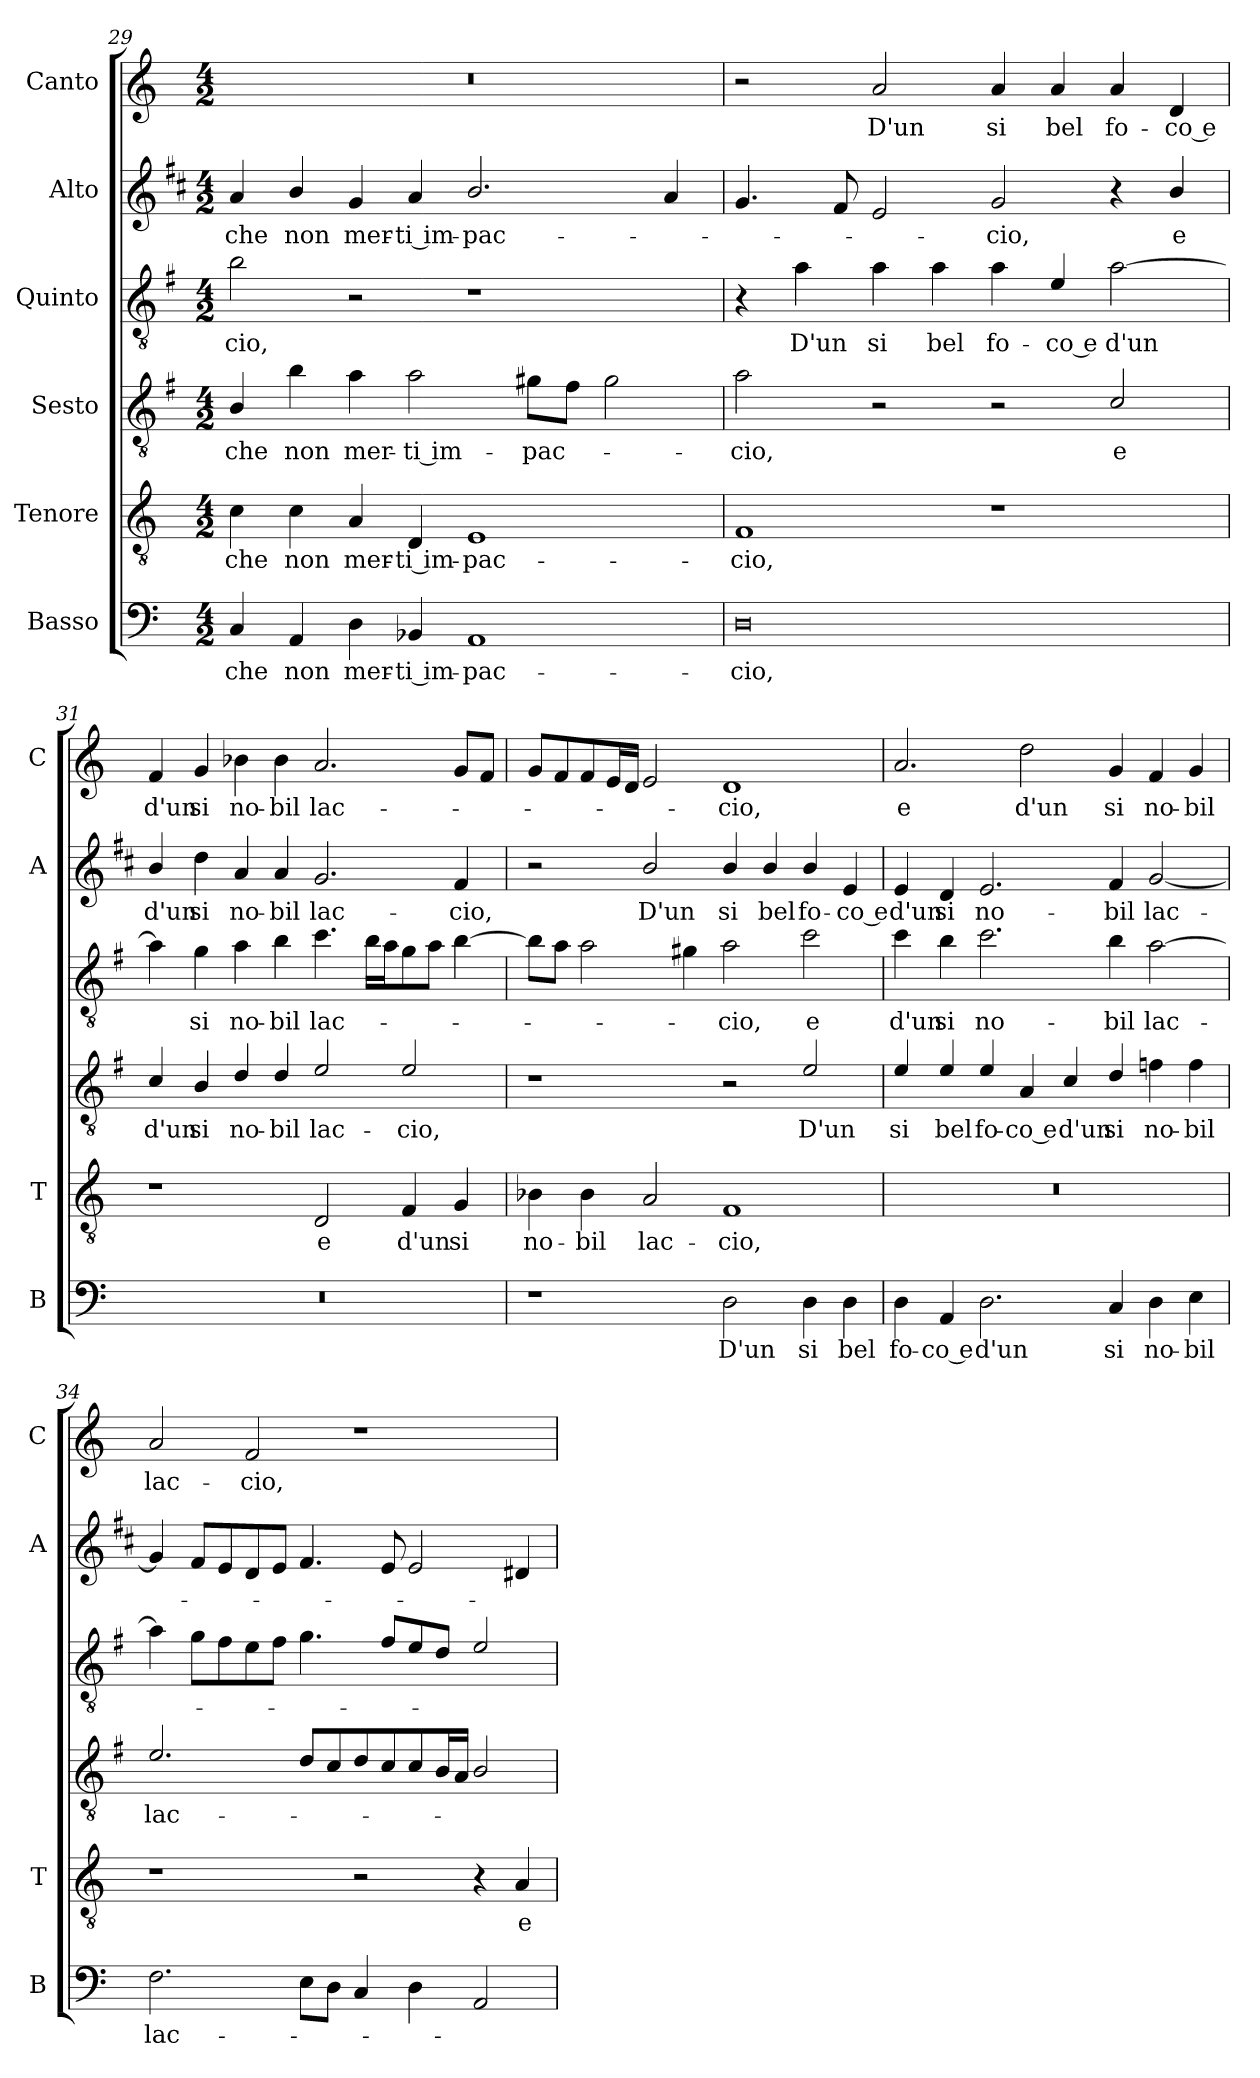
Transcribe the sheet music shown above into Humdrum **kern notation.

**kern	**text	**kern	**text	**kern	**text	**kern	**text	**kern	**text	**kern	**text
*part6	*part6	*part5	*part5	*part4	*part4	*part3	*part3	*part2	*part2	*part1	*part1
*staff6	*staff6	*staff5	*staff5	*staff4	*staff4	*staff3	*staff3	*staff2	*staff2	*staff1	*staff1
*I"Basso	*	*I"Tenore	*	*I"Sesto	*	*I"Quinto	*	*I"Alto	*	*I"Canto	*
*I'B	*	*I'T	*	*	*	*	*	*I'A	*	*I'C	*
*clefF4	*	*clefGv2	*	*clefGv2	*	*clefGv2	*	*clefG2	*	*clefG2	*
*	*	*	*	*ITrd4c7	*	*ITrd4c7	*	*ITrd1c2	*	*	*
*k[]	*	*k[]	*	*k[]	*	*k[]	*	*k[]	*	*k[]	*
*C:	*	*C:	*	*C:	*	*C:	*	*C:	*	*C:	*
*M4/2	*	*M4/2	*	*M4/2	*	*M4/2	*	*M4/2	*	*M4/2	*
=29	=29	=29	=29	=29	=29	=29	=29	=29	=29	=29	=29
!	!LO:LY:b	!	!LO:LY:b	!	!LO:LY:b	!	!LO:LY:b	!	!LO:LY:b	!	!
4C/	-che	4c\	-che	4E/	-che	2e\	-cio,	4g/	-che	0r	.
!	!LO:LY:b	!	!LO:LY:b	!	!LO:LY:b	!	!	!	!LO:LY:b	!	!
4AA/	non	4c\	non	4e\	non	.	.	4a/	non	.	.
!	!LO:LY:b	!	!LO:LY:b	!	!LO:LY:b	!	!	!	!LO:LY:b	!	!
4D\	mer-	4A/	mer-	4d\	mer-	2r	.	4f/	mer-	.	.
!	!LO:LY:b	!	!LO:LY:b	!	!LO:LY:b	!	!	!	!LO:LY:b	!	!
4BB-X/	-ti im-	4D/	-ti im-	2d\	-ti im-	.	.	4g/	-ti im-	.	.
!	!LO:LY:b	!	!LO:LY:b	!	!	!	!	!	!LO:LY:b	!	!
1AA	-pac-	1E	-pac-	.	.	1r	.	2.a/	-pac-	.	.
!	!	!	!	!	!LO:LY:b	!	!	!	!	!	!
.	.	.	.	8c#X\L	-pac-	.	.	.	.	.	.
.	.	.	.	8B\J	.	.	.	.	.	.	.
.	.	.	.	2c#\	.	.	.	.	.	.	.
.	.	.	.	.	.	.	.	4g/	.	.	.
=30	=30	=30	=30	=30	=30	=30	=30	=30	=30	=30	=30
!	!LO:LY:b	!	!LO:LY:b	!	!LO:LY:b	!	!	!	!	!	!
0D	-cio,	1F	-cio,	2d\	-cio,	4r	.	4.f/	.	2r	.
!	!	!	!	!	!	!	!LO:LY:b	!	!	!	!
.	.	.	.	.	.	4d\	D'un	.	.	.	.
.	.	.	.	.	.	.	.	8e/	.	.	.
!	!	!	!	!	!	!	!LO:LY:b	!	!	!	!LO:LY:b
.	.	.	.	2r	.	4d\	si	2d/	.	2a/	D'un
!	!	!	!	!	!	!	!LO:LY:b	!	!	!	!
.	.	.	.	.	.	4d\	bel	.	.	.	.
!	!	!	!	!	!	!	!LO:LY:b	!	!LO:LY:b	!	!LO:LY:b
.	.	1r	.	2r	.	4d\	fo-	2f/	-cio,	4a/	si
!	!	!	!	!	!	!	!LO:LY:b	!	!	!	!LO:LY:b
.	.	.	.	.	.	4A/	-co e	.	.	4a/	bel
!	!	!	!	!	!LO:LY:b	!	!LO:LY:b	!	!	!	!LO:LY:b
.	.	.	.	2F/	e	[2d\	d'un	4r	.	4a/	fo-
!	!	!	!	!	!	!	!	!	!LO:LY:b	!	!LO:LY:b
.	.	.	.	.	.	.	.	4a/	e	4d/	-co e
!!LO:LB:g=z
=31	=31	=31	=31	=31	=31	=31	=31	=31	=31	=31	=31
!	!	!	!	!	!LO:LY:b	!	!	!	!LO:LY:b	!	!LO:LY:b
0r	.	1r	.	4F/	d'un	4d\]	.	4a/	d'un	4f/	d'un
!	!	!	!	!	!LO:LY:b	!	!LO:LY:b	!	!LO:LY:b	!	!LO:LY:b
.	.	.	.	4E/	si	4c\	si	4cc\	si	4g/	si
!	!	!	!	!	!LO:LY:b	!	!LO:LY:b	!	!LO:LY:b	!	!LO:LY:b
.	.	.	.	4G/	no-	4d\	no-	4g/	no-	4b-X\	no-
!	!	!	!	!	!LO:LY:b	!	!LO:LY:b	!	!LO:LY:b	!	!LO:LY:b
.	.	.	.	4G/	-bil	4e\	-bil	4g/	-bil	4b-\	-bil
!	!	!	!LO:LY:b	!	!LO:LY:b	!	!LO:LY:b	!	!LO:LY:b	!	!LO:LY:b
.	.	2D/	e	2A/	lac-	4.f\	lac-	2.f/	lac-	2.a/	lac-
.	.	.	.	.	.	16e\LL	.	.	.	.	.
.	.	.	.	.	.	16d\J	.	.	.	.	.
!	!	!	!LO:LY:b	!	!LO:LY:b	!	!	!	!	!	!
.	.	4F/	d'un	2A/	-cio,	8c\	.	.	.	.	.
.	.	.	.	.	.	8d\J	.	.	.	.	.
!	!	!	!LO:LY:b	!	!	!	!	!	!LO:LY:b	!	!
.	.	4G/	si	.	.	[4e\	.	4e/	-cio,	8g/L	.
.	.	.	.	.	.	.	.	.	.	8f/J	.
=32	=32	=32	=32	=32	=32	=32	=32	=32	=32	=32	=32
!	!	!	!LO:LY:b	!	!	!	!	!	!	!	!
1r	.	4B-X\	no-	1r	.	8e\L]	.	2r	.	8g/L	.
.	.	.	.	.	.	8d\J	.	.	.	8f/	.
!	!	!	!LO:LY:b	!	!	!	!	!	!	!	!
.	.	4B-\	-bil	.	.	2d\	.	.	.	8f/	.
.	.	.	.	.	.	.	.	.	.	16e/L	.
.	.	.	.	.	.	.	.	.	.	16d/JJ	.
!	!	!	!LO:LY:b	!	!	!	!	!	!LO:LY:b	!	!
.	.	2A/	lac-	.	.	.	.	2a/	D'un	2e/	.
.	.	.	.	.	.	4c#X\	.	.	.	.	.
!	!LO:LY:b	!	!LO:LY:b	!	!	!	!LO:LY:b	!	!LO:LY:b	!	!LO:LY:b
2D\	D'un	1F	-cio,	2r	.	2d\	-cio,	4a/	si	1d	-cio,
!	!	!	!	!	!	!	!	!	!LO:LY:b	!	!
.	.	.	.	.	.	.	.	4a/	bel	.	.
!	!LO:LY:b	!	!	!	!LO:LY:b	!	!LO:LY:b	!	!LO:LY:b	!	!
4D\	si	.	.	2A/	D'un	2f\	e	4a/	fo-	.	.
!	!LO:LY:b	!	!	!	!	!	!	!	!LO:LY:b	!	!
4D\	bel	.	.	.	.	.	.	4d/	-co e	.	.
=33	=33	=33	=33	=33	=33	=33	=33	=33	=33	=33	=33
!	!LO:LY:b	!	!	!	!LO:LY:b	!	!LO:LY:b	!	!LO:LY:b	!	!LO:LY:b
4D\	fo-	0r	.	4A/	si	4f\	d'un	4d/	d'un	2.a/	e
!	!LO:LY:b	!	!	!	!LO:LY:b	!	!LO:LY:b	!	!LO:LY:b	!	!
4AA/	-co e	.	.	4A/	bel	4e\	si	4c/	si	.	.
!	!LO:LY:b	!	!	!	!LO:LY:b	!	!LO:LY:b	!	!LO:LY:b	!	!
2.D\	d'un	.	.	4A/	fo-	2.f\	no-	2.d/	no-	.	.
!	!	!	!	!	!LO:LY:b	!	!	!	!	!	!LO:LY:b
.	.	.	.	4D/	-co e	.	.	.	.	2dd\	d'un
!	!	!	!	!	!LO:LY:b	!	!	!	!	!	!
.	.	.	.	4F/	d'un	.	.	.	.	.	.
!	!LO:LY:b	!	!	!	!LO:LY:b	!	!LO:LY:b	!	!LO:LY:b	!	!LO:LY:b
4C/	si	.	.	4G/	si	4e\	-bil	4e/	-bil	4g/	si
!	!LO:LY:b	!	!	!	!LO:LY:b	!	!LO:LY:b	!	!LO:LY:b	!	!LO:LY:b
4D\	no-	.	.	4B-X\	no-	[2d\	lac-	[2f/	lac-	4f/	no-
!	!LO:LY:b	!	!	!	!LO:LY:b	!	!	!	!	!	!LO:LY:b
4E\	-bil	.	.	4B-\	-bil	.	.	.	.	4g/	-bil
=34	=34	=34	=34	=34	=34	=34	=34	=34	=34	=34	=34
!	!LO:LY:b	!	!	!	!LO:LY:b	!	!	!	!	!	!LO:LY:b
2.F\	lac-	1r	.	2.A/	lac-	4d\]	.	4f/]	.	2a/	lac-
.	.	.	.	.	.	8c\L	.	8e/L	.	.	.
.	.	.	.	.	.	8B\	.	8d/	.	.	.
!	!	!	!	!	!	!	!	!	!	!	!LO:LY:b
.	.	.	.	.	.	8A\	.	8c/	.	2f/	-cio,
.	.	.	.	.	.	8B\J	.	8d/J	.	.	.
8E\L	.	.	.	8G/L	.	4.c\	.	4.e/	.	.	.
8D\J	.	.	.	8F/	.	.	.	.	.	.	.
4C/	.	2r	.	8G/	.	.	.	.	.	1r	.
.	.	.	.	8F/	.	8B/L	.	8d/	.	.	.
4D\	.	.	.	8F/	.	8A/	.	2d/	.	.	.
.	.	.	.	16E/L	.	8G/J	.	.	.	.	.
.	.	.	.	16D/JJ	.	.	.	.	.	.	.
2AA/	.	4r	.	2E/	.	2A/	.	.	.	.	.
!	!	!	!LO:LY:b	!	!	!	!	!	!	!	!
.	.	4A/	e	.	.	.	.	4c#X/	.	.	.
=	=	=	=	=	=	=	=	=	=	=	=
*-	*-	*-	*-	*-	*-	*-	*-	*-	*-	*-	*-
